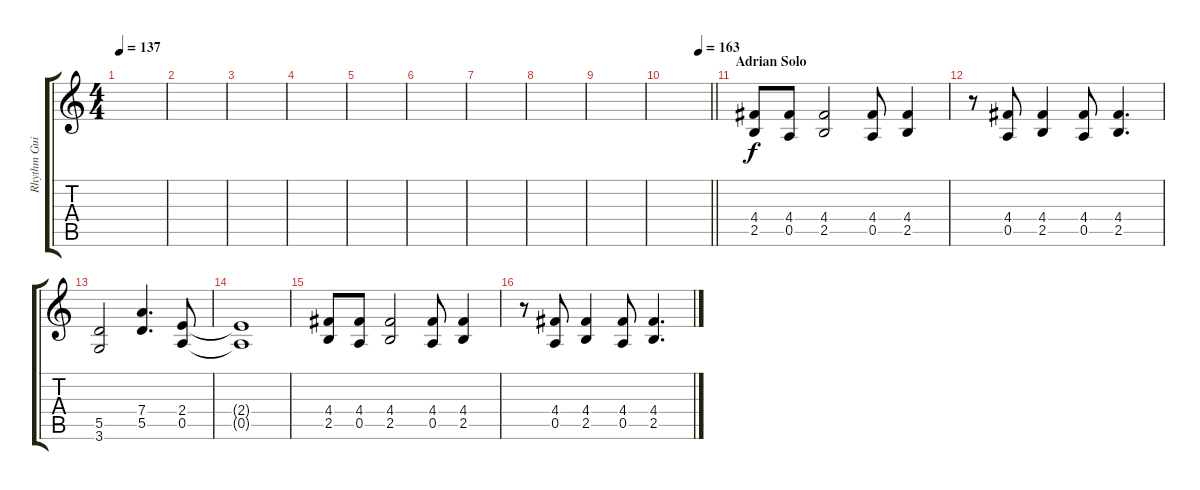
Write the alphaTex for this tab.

\track ("Rhythm Guitar L" "Rhythm Gui") {instrument distortionguitar}
\staff {score tabs}
\tuning (E4 B3 G3 D3 A2 E2) {hide}
\ts (4 4)
\tempo 137
\clef g2
\ks c
|
|
|
|
|
|
|
|
|
\tempo (163 0.75)
\barLineRight lightlight
|
\section ("" "Adrian Solo")
(4.4 2.5).8 (4.4 0.5).8 (4.4 2.5).2 (4.4 0.5).8 (4.4 2.5).4 |
r.8 (4.4 0.5).8 (4.4 2.5).4 (4.4 0.5).8 (4.4 2.5).4{d} |
(5.5 3.6).2 (7.4 5.5).4{d} (2.4 0.5).8 |
(2.4{t} 0.5{t}).1 |
(4.4 2.5).8 (4.4 0.5).8 (4.4 2.5).2 (4.4 0.5).8 (4.4 2.5).4 |
r.8 (4.4 0.5).8 (4.4 2.5).4 (4.4 0.5).8 (4.4 2.5).4{d}
